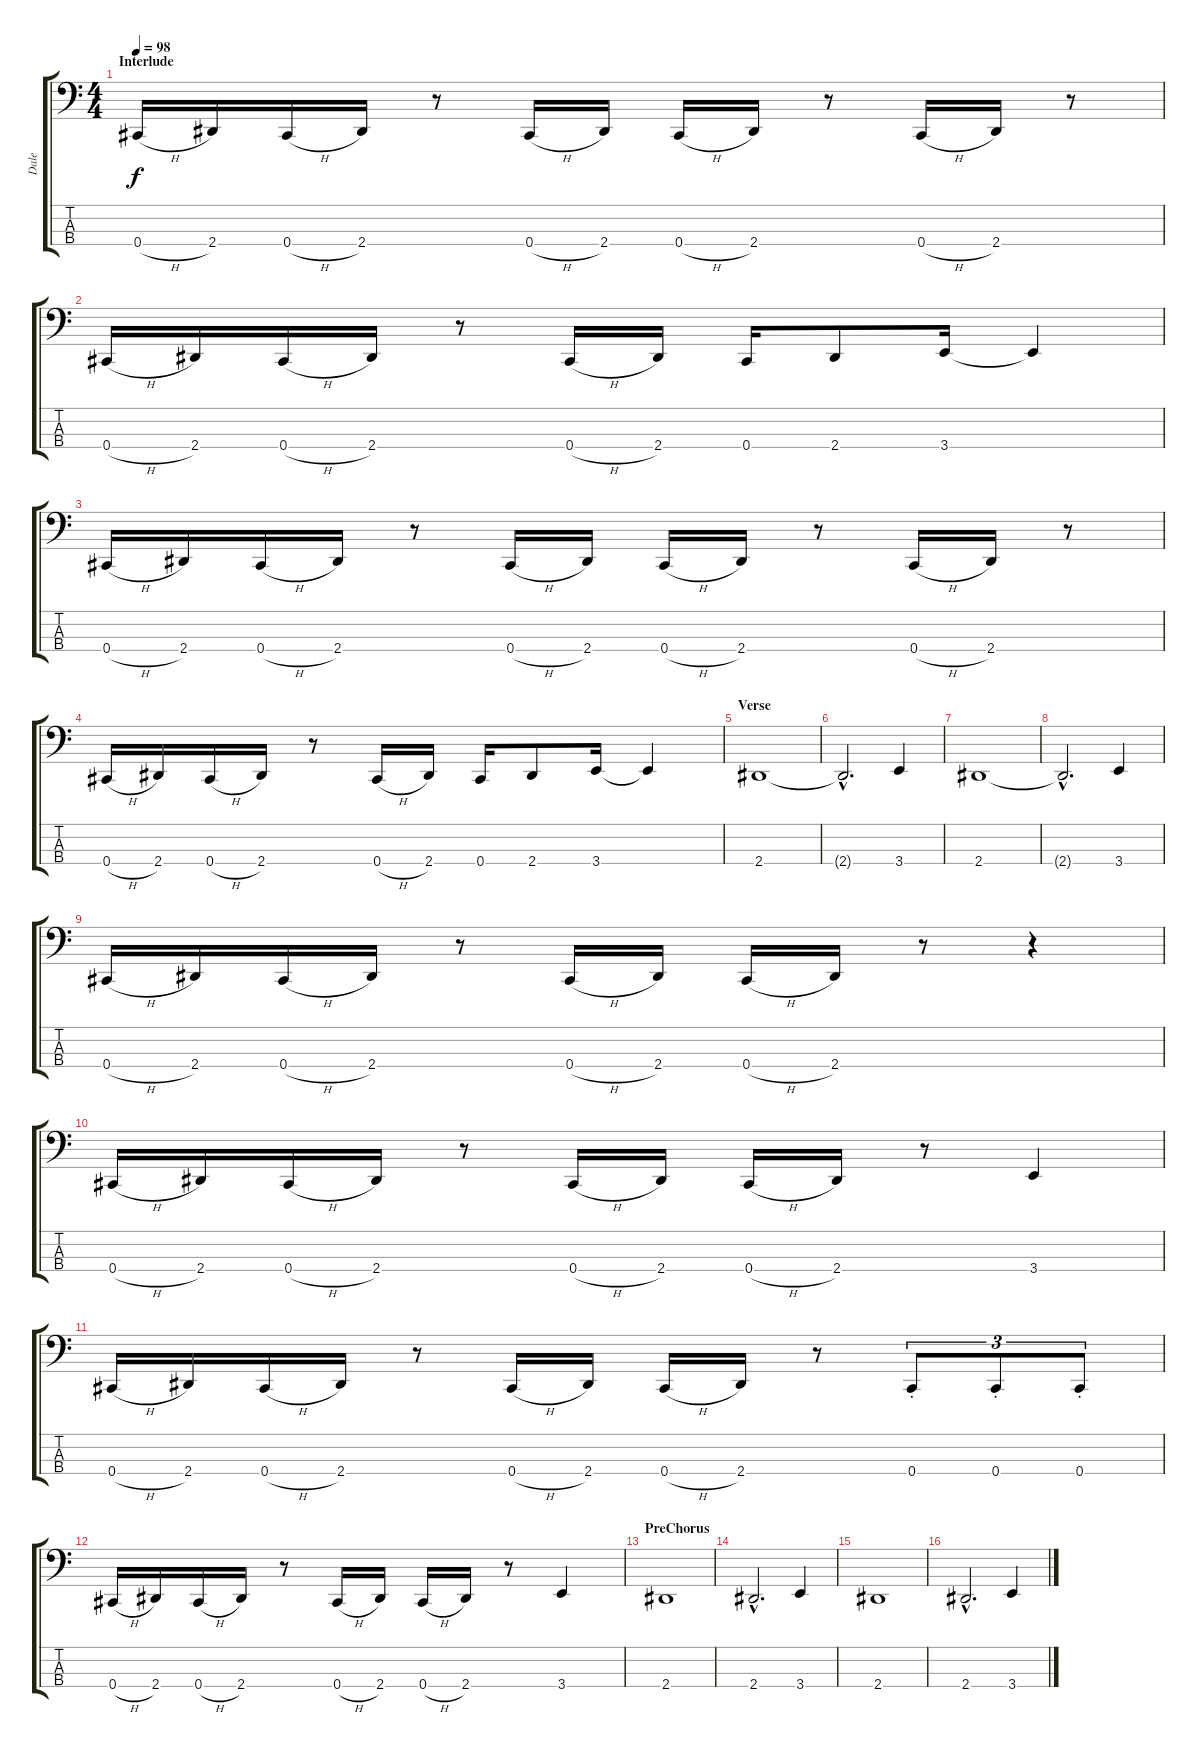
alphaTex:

\track ("Dale" "Dale") {instrument electricbassfinger}
\staff {score tabs}
\tuning (Gb2 Db2 Ab1 Db1) {hide}
\ts (4 4)
\section ("" "Interlude")
\tempo 98
\clef f4
\ks c
0.4{h}.16{dy f} 2.4.16 0.4{h}.16 2.4.16 r.8 0.4{h}.16 2.4.16 0.4{h}.16 2.4.16 r.8 0.4{h}.16 2.4.16 r.8 |
0.4{h}.16 2.4.16 0.4{h}.16 2.4.16 r.8 0.4{h}.16 2.4.16 0.4.16 2.4.8 3.4.16 3.4{t}.4 |
0.4{h}.16 2.4.16 0.4{h}.16 2.4.16 r.8 0.4{h}.16 2.4.16 0.4{h}.16 2.4.16 r.8 0.4{h}.16 2.4.16 r.8 |
0.4{h}.16 2.4.16 0.4{h}.16 2.4.16 r.8 0.4{h}.16 2.4.16 0.4.16 2.4.8 3.4.16 3.4{t}.4 |
\section ("" "Verse")
2.4.1 |
2.4{hac t}.2{d} 3.4.4 |
2.4.1 |
2.4{hac t}.2{d} 3.4.4 |
0.4{h}.16 2.4.16 0.4{h}.16 2.4.16 r.8 0.4{h}.16 2.4.16 0.4{h}.16 2.4.16 r.8 r.4 |
0.4{h}.16 2.4.16 0.4{h}.16 2.4.16 r.8 0.4{h}.16 2.4.16 0.4{h}.16 2.4.16 r.8 3.4.4 |
0.4{h}.16 2.4.16 0.4{h}.16 2.4.16 r.8 0.4{h}.16 2.4.16 0.4{h}.16 2.4.16 r.8 0.4{st}.8{tu (3 2)} 0.4{st}.8{tu (3 2)} 0.4{st}.8{tu (3 2)} |
0.4{h}.16 2.4.16 0.4{h}.16 2.4.16 r.8 0.4{h}.16 2.4.16 0.4{h}.16 2.4.16 r.8 3.4.4 |
\section ("" "PreChorus")
2.4.1 |
2.4{hac}.2{d} 3.4.4 |
2.4.1 |
2.4{hac}.2{d} 3.4.4
